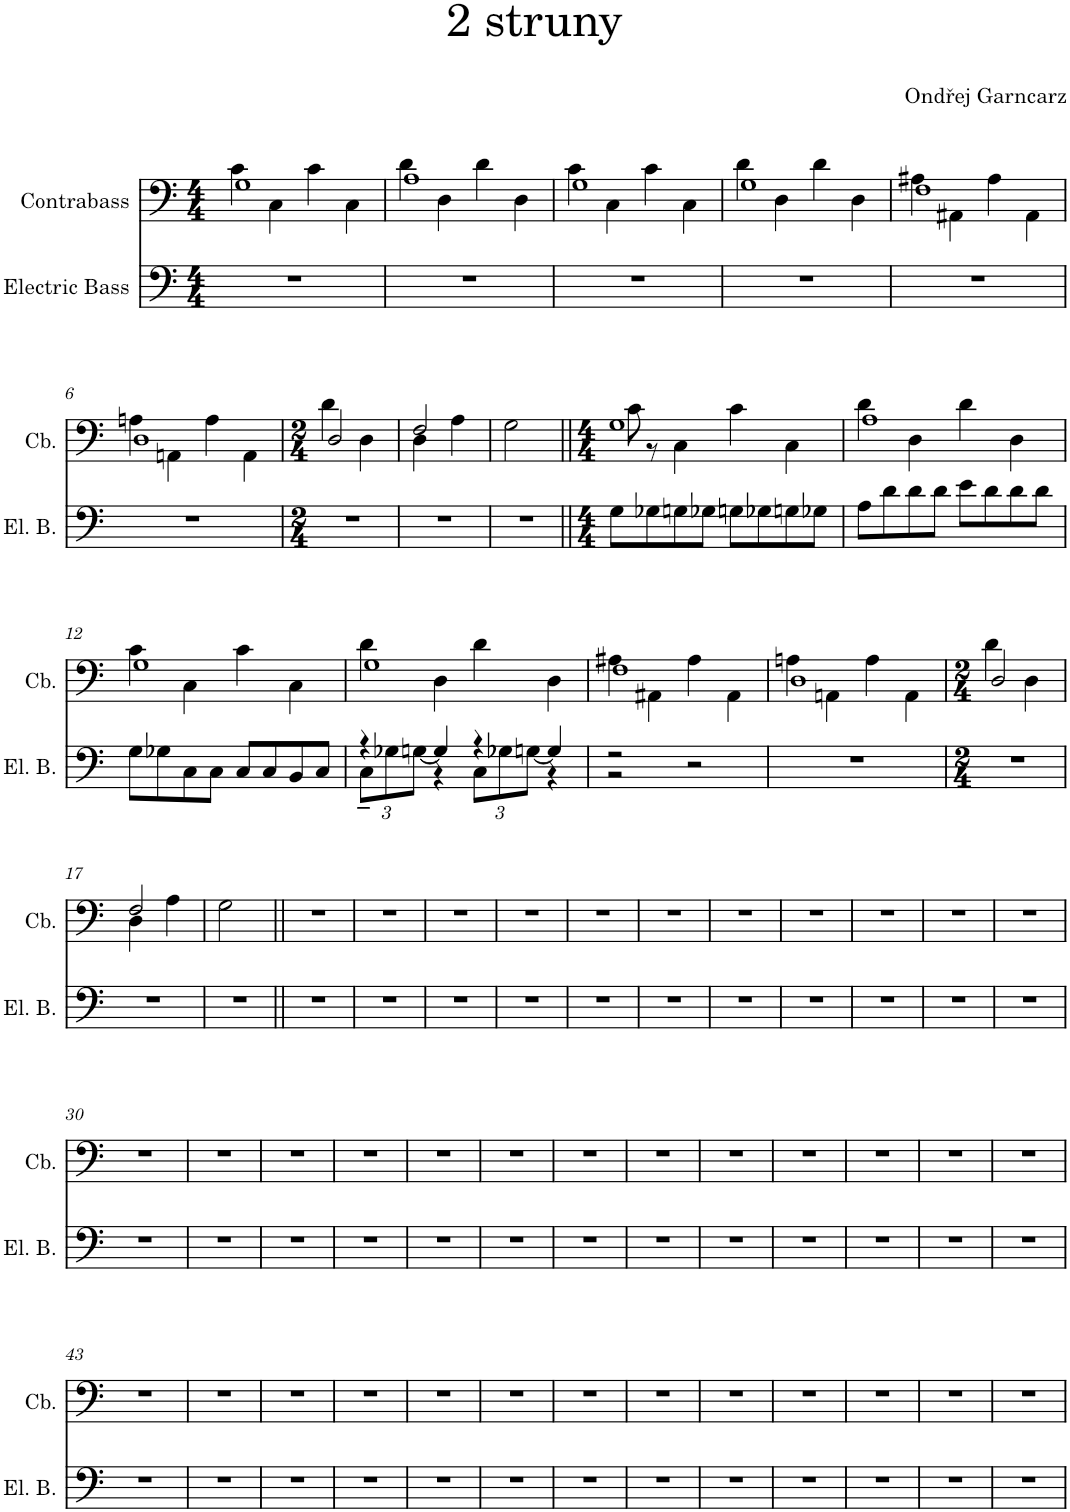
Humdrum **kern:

**kern	**kern
*part2	*part1
*staff2	*staff1
*I"Electric Bass	*I"Contrabass
*I'El. B.	*I'Cb.
*clefF4	*clefF4
*Trd7c12	*Trd7c12
*k[]	*k[]
*M4/4	*M4/4
=1	=1
*	*^
1r	1G	4c\
.	.	4C\
.	.	4c\
.	.	4C\
=2	=2	=2
1r	1A	4d\
.	.	4D\
.	.	4d\
.	.	4D\
=3	=3	=3
1r	1G	4c\
.	.	4C\
.	.	4c\
.	.	4C\
=4	=4	=4
1r	1G	4d\
.	.	4D\
.	.	4d\
.	.	4D\
=5	=5	=5
1r	1F	4A#X\
.	.	4AA#X\
.	.	4A#\
.	.	4AA#\
!!LO:LB:g=z	!!
=6	=6	=6
1r	1D	4An\
.	.	4AAn\
.	.	4A\
.	.	4AA\
=7	=7	=7
*M2/4	*M2/4	*
2r	2D/	4d\
.	.	4D\
=8	=8	=8
2r	2F/	4D\
.	.	4A\
*	*v	*v
=9	=9
2r	2G\
=10||	=10||
*M4/4	*M4/4
*	*^
8G\L	1G	8c\
8G-X\	.	8r
8Gn\	.	4C\
8G-X\J	.	.
8Gn\L	.	4c\
8G-X\	.	.
8Gn\	.	4C\
8G-X\J	.	.
=11	=11	=11
8A\L	1A	4d\
8d\	.	.
8d\	.	4D\
8d\J	.	.
8e\L	.	4d\
8d\	.	.
8d\	.	4D\
8d\J	.	.
!!LO:LB:g=z	!!
=12	=12	=12
8G\L	1G	4c\
8G-X\	.	.
8C\	.	4C\
8C\J	.	.
8C/L	.	4c\
8C/	.	.
8BB/	.	4C\
8C/J	.	.
=13	=13	=13
*^	*	*
*	*Xbrackettup	*	*
4r	12C~\L	1G	4d\
.	12G-X\	.	.
.	[12Gn\J	.	.
4G/]	4r	.	4D\
4r	12C\L	.	4d\
.	12G-X\	.	.
.	[12Gn\J	.	.
4G/]	4r	.	4D\
=14	=14	=14	=14
2r	2r	1F	4A#X\
.	.	.	4AA#X\
2r	2ryy	.	4A#\
.	.	.	4AA#\
*v	*v	*	*
=15	=15	=15
1r	1D	4An\
.	.	4AAn\
.	.	4A\
.	.	4AA\
=16	=16	=16
*M2/4	*M2/4	*
2r	2D/	4d\
.	.	4D\
!!LO:LB:g=z	!!
=17	=17	=17
2r	2F/	4D\
.	.	4A\
*	*v	*v
=18	=18
2r	2G\
=19||	=19||
2r	2r
=20	=20
2r	2r
=21	=21
2r	2r
=22	=22
2r	2r
=23	=23
2r	2r
=24	=24
2r	2r
=25	=25
2r	2r
=26	=26
2r	2r
=27	=27
2r	2r
=28	=28
2r	2r
=29	=29
2r	2r
!!LO:LB:g=z
=30	=30
2r	2r
=31	=31
2r	2r
=32	=32
2r	2r
=33	=33
2r	2r
=34	=34
2r	2r
=35	=35
2r	2r
=36	=36
2r	2r
=37	=37
2r	2r
=38	=38
2r	2r
=39	=39
2r	2r
=40	=40
2r	2r
=41	=41
2r	2r
=42	=42
2r	2r
!!LO:LB:g=z
=43	=43
2r	2r
=44	=44
2r	2r
=45	=45
2r	2r
=46	=46
2r	2r
=47	=47
2r	2r
=48	=48
2r	2r
=49	=49
2r	2r
=50	=50
2r	2r
=51	=51
2r	2r
=52	=52
2r	2r
=53	=53
2r	2r
=54	=54
2r	2r
=55	=55
2r	2r
=	=
*-	*-
